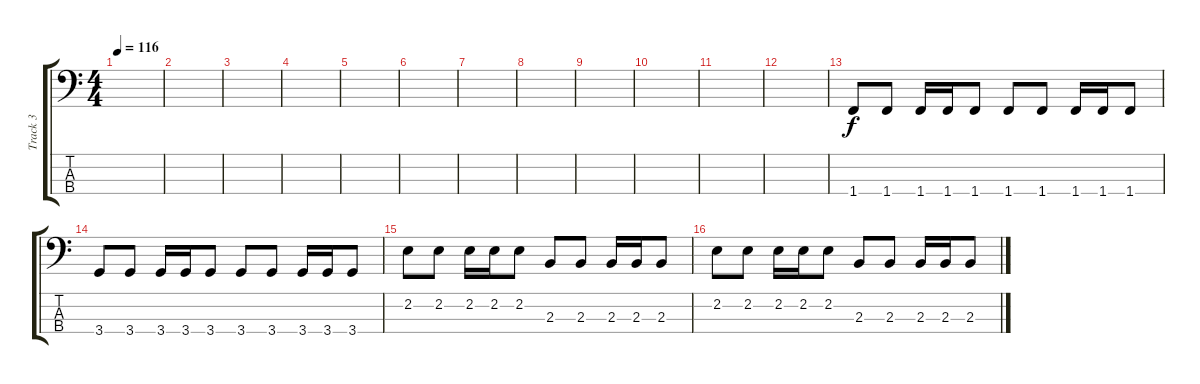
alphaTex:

\track ("Track 3" "Track 3") {instrument acousticbass}
\staff {score tabs}
\tuning (G2 D2 A1 E1) {hide}
\ts (4 4)
\tempo 116
\clef f4
\ks c
|
|
|
|
|
|
|
|
|
|
|
|
1.4.8 1.4.8 1.4.16 1.4.16 1.4.8 1.4.8 1.4.8 1.4.16 1.4.16 1.4.8 |
3.4.8 3.4.8 3.4.16 3.4.16 3.4.8 3.4.8 3.4.8 3.4.16 3.4.16 3.4.8 |
2.2.8 2.2.8 2.2.16 2.2.16 2.2.8 2.3.8 2.3.8 2.3.16 2.3.16 2.3.8 |
2.2.8 2.2.8 2.2.16 2.2.16 2.2.8 2.3.8 2.3.8 2.3.16 2.3.16 2.3.8
